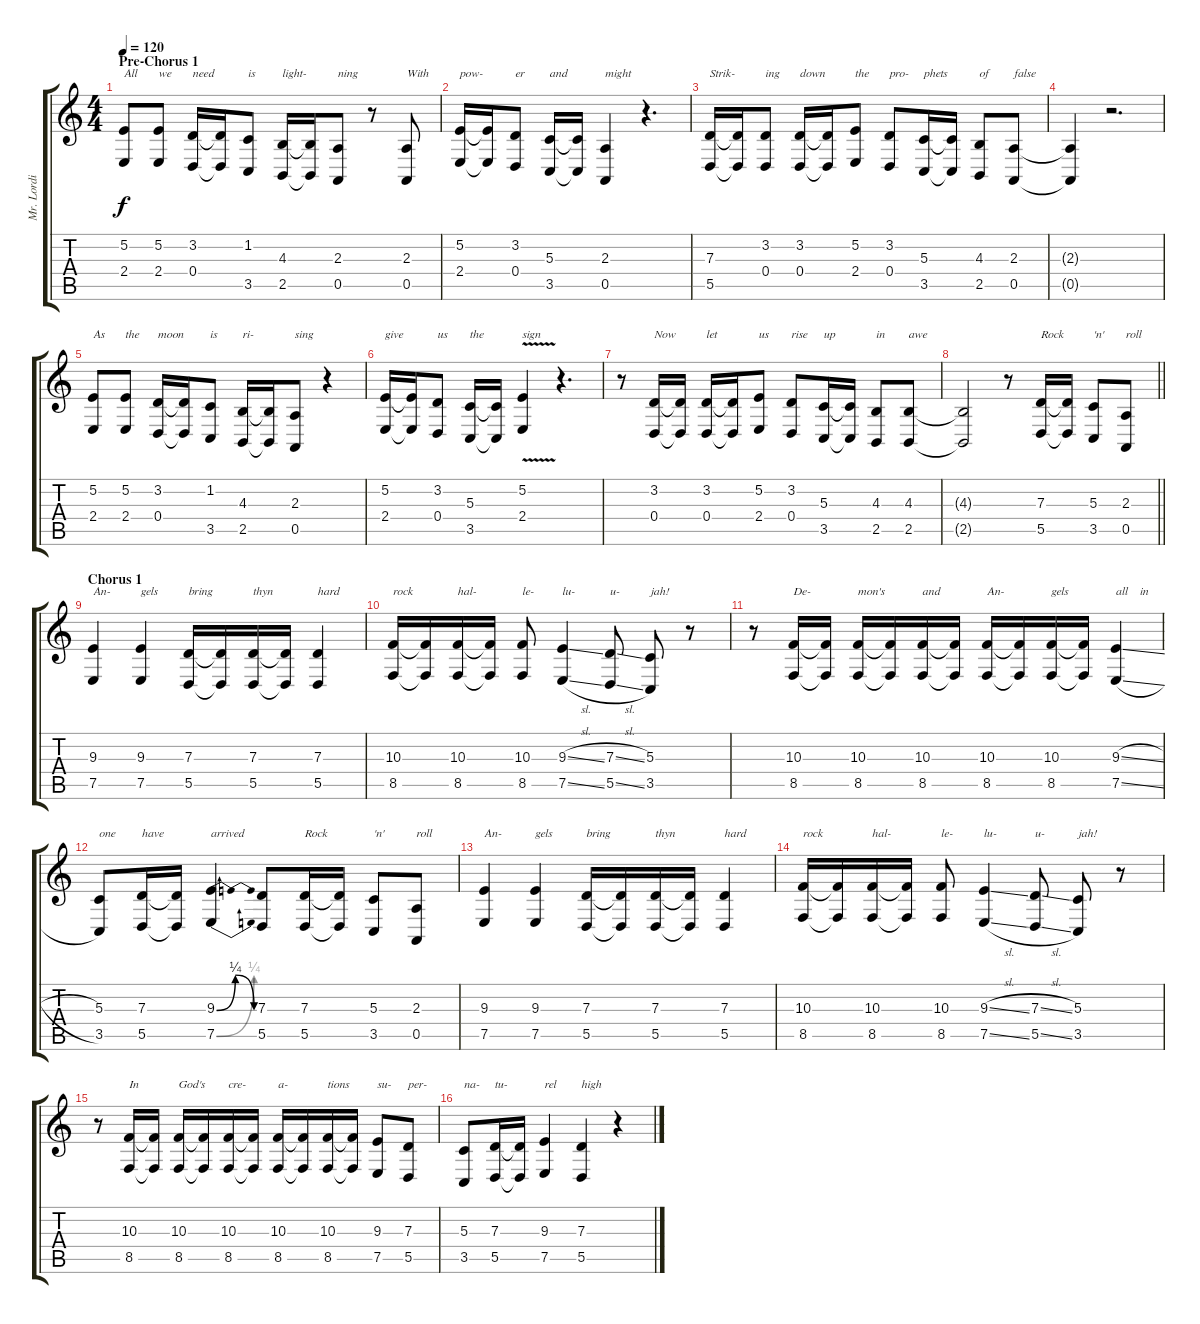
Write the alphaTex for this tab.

\track ("Mr. Lordi (Lead Singer)" "Mr. Lordi ") {instrument lead2sawtooth}
\staff {score tabs}
\tuning (E4 B3 G3 D3 A2 E2) {hide}
\ts (4 4)
\section ("" "Pre-Chorus 1")
\tempo 120
\clef g2
\ks c
(5.2 2.4).8{txt "All" dy f} (5.2 2.4).8{txt "we"} (3.2 0.4).16{txt "need"} (3.2{t} 0.4{t}).16 (1.2 3.5).8{txt "is"} (4.3 2.5).16{txt "light-"} (4.3{t} 2.5{t}).16 (2.3 0.5).8{txt "ning"} r.8 (2.3 0.5).8{txt "With"} |
(5.2 2.4).16{txt "pow-"} (5.2{t} 2.4{t}).16 (3.2 0.4).8{txt "er"} (5.3 3.5).16{txt "and"} (5.3{t} 3.5{t}).16 (2.3 0.5).4{txt "might"} r.4{d} |
(7.3 5.5).16{txt "Strik-"} (7.3{t} 5.5{t}).16 (3.2 0.4).8{txt "ing"} (3.2 0.4).16{txt "down"} (3.2{t} 0.4{t}).16 (5.2 2.4).8{txt "the"} (3.2 0.4).8{txt "pro-"} (5.3 3.5).16{txt "phets"} (5.3{t} 3.5{t}).16 (4.3 2.5).8{txt "of"} (2.3 0.5).8{txt "false"} |
(2.3{t} 0.5{t}).4 r.2{d} |
(5.2 2.4).8{txt "As"} (5.2 2.4).8{txt "the"} (3.2 0.4).16{txt "moon"} (3.2{t} 0.4{t}).16 (1.2 3.5).8{txt "is"} (4.3 2.5).16{txt "ri-"} (4.3{t} 2.5{t}).16 (2.3 0.5).8{txt "sing"} r.4 |
(5.2 2.4).16{txt "give"} (5.2{t} 2.4{t}).16 (3.2 0.4).8{txt "us"} (5.3 3.5).16{txt "the"} (5.3{t} 3.5{t}).16 (5.2{v} 2.4{v}).4{txt "sign"} r.4{d} |
r.8 (3.2 0.4).16{txt "Now"} (3.2{t} 0.4{t}).16 (3.2 0.4).16{txt "let"} (3.2{t} 0.4{t}).16 (5.2 2.4).8{txt "us"} (3.2 0.4).8{txt "rise"} (5.3 3.5).16{txt "up"} (5.3{t} 3.5{t}).16 (4.3 2.5).8{txt "in"} (4.3 2.5).8{txt "awe"} |
\barLineRight lightlight
(4.3{t} 2.5{t}).2 r.8 (7.3 5.5).16{txt "Rock"} (7.3{t} 5.5{t}).16 (5.3 3.5).8{txt "'n'"} (2.3 0.5).8{txt "roll"} |
\section ("" "Chorus 1")
(9.3 7.5).4{txt "An-"} (9.3 7.5).4{txt "gels"} (7.3 5.5).16{txt "bring"} (7.3{t} 5.5{t}).16 (7.3 5.5).16{txt "thyn"} (7.3{t} 5.5{t}).16 (7.3 5.5).4{txt "hard"} |
(10.3 8.5).16{txt "rock"} (10.3{t} 8.5{t}).16 (10.3 8.5).16{txt "hal-"} (10.3{t} 8.5{t}).16 (10.3 8.5).8{txt "le-"} (9.3{sl} 7.5{sl}).4{txt "lu-"} (7.3{sl} 5.5{sl}).8{txt "u-"} (5.3 3.5).8{txt "jah!"} r.8 |
r.8 (10.3 8.5).16{txt "De-"} (10.3{t} 8.5{t}).16 (10.3 8.5).16{txt "mon's"} (10.3{t} 8.5{t}).16 (10.3 8.5).16{txt "and"} (10.3{t} 8.5{t}).16 (10.3 8.5).16{txt "An-"} (10.3{t} 8.5{t}).16 (10.3 8.5).16{txt "gels"} (10.3{t} 8.5{t}).16 (9.3{sl} 7.5{sl}).4{txt "all    in"} |
(5.3 3.5).8{txt "one"} (7.3 5.5).16{txt "have"} (7.3{t} 5.5{t}).16 (9.3{be (bendrelease 0 0 10 1 20 1 60 0)} 7.5{be (bend 0 0 60 1)}).4{txt "arrived"} (7.3 5.5).8 (7.3 5.5).16{txt "Rock"} (7.3{t} 5.5{t}).16 (5.3 3.5).8{txt "'n'"} (2.3 0.5).8{txt "roll"} |
(9.3 7.5).4{txt "An-"} (9.3 7.5).4{txt "gels"} (7.3 5.5).16{txt "bring"} (7.3{t} 5.5{t}).16 (7.3 5.5).16{txt "thyn"} (7.3{t} 5.5{t}).16 (7.3 5.5).4{txt "hard"} |
(10.3 8.5).16{txt "rock"} (10.3{t} 8.5{t}).16 (10.3 8.5).16{txt "hal-"} (10.3{t} 8.5{t}).16 (10.3 8.5).8{txt "le-"} (9.3{sl} 7.5{sl}).4{txt "lu-"} (7.3{sl} 5.5{sl}).8{txt "u-"} (5.3 3.5).8{txt "jah!"} r.8 |
r.8 (10.3 8.5).16{txt "In"} (10.3{t} 8.5{t}).16 (10.3 8.5).16{txt "God's"} (10.3{t} 8.5{t}).16 (10.3 8.5).16{txt "cre-"} (10.3{t} 8.5{t}).16 (10.3 8.5).16{txt "a-"} (10.3{t} 8.5{t}).16 (10.3 8.5).16{txt "tions"} (10.3{t} 8.5{t}).16 (9.3 7.5).8{txt "su-"} (7.3 5.5).8{txt "per-"} |
(5.3 3.5).8{txt "na-"} (7.3 5.5).16{txt "tu-"} (7.3{t} 5.5{t}).16 (9.3 7.5).4{txt "rel"} (7.3 5.5).4{txt "high"} r.4
